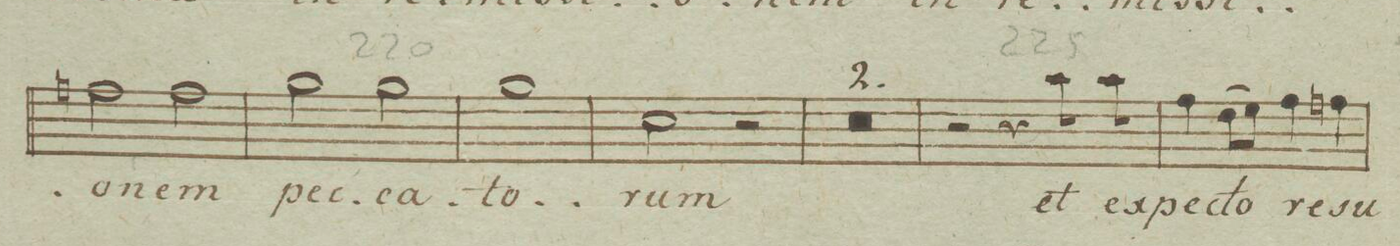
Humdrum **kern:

**kern	**text	**dynam
*I"Basso	*	*
*clefF4	*	*
*k[b-e-a-]	*	*
*met(c)	*	*
*M4/4	*	*
2An\	-o-	.
2A\	-nem	.
=216	=216	=216
2B-\	pec-	.
2B-\	-ca-	.
=217	=217	=217
1B-	-to-	.
=218	=218	=218
2E-\	-rum	.
2r	.	.
=219	=219	=219
0r	.	.
=220	=220	=220
=221	=221	=221
2r	.	.
4r	.	.
8c\	et	.
8c\	ec-	.
=222	=222	=222
4A-\	-pe-	.
(8F\L	-cto	.
8G\J)	.	.
4A-\	re-	.
4An\	-su-	.
=223	=223	=223
*-	*-	*-
